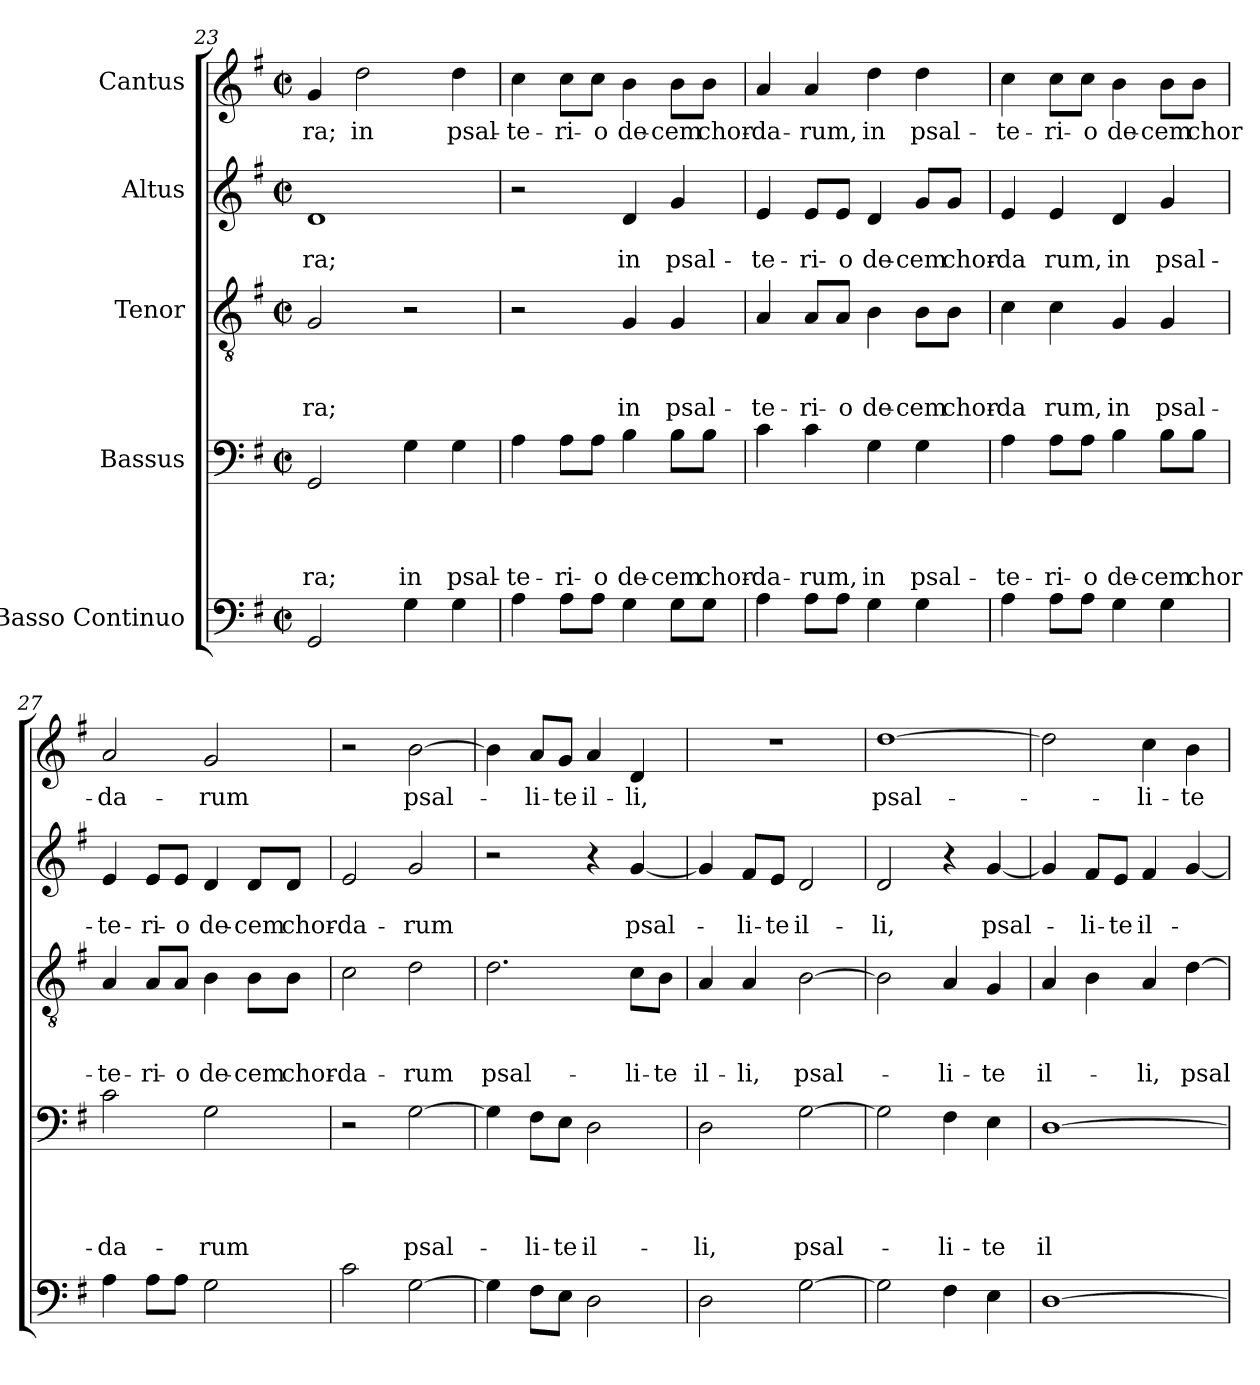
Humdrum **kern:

**kern	**kern	**text	**text	**text	**text	**kern	**text	**text	**text	**kern	**text	**text	**kern	**text
*part5	*part4	*part4	*part4	*part4	*part4	*part3	*part3	*part3	*part3	*part2	*part2	*part2	*part1	*part1
*staff5	*staff4	*staff4	*staff4	*staff4	*staff4	*staff3	*staff3	*staff3	*staff3	*staff2	*staff2	*staff2	*staff1	*staff1
*I"Basso Continuo	*I"Bassus	*	*	*	*	*I"Tenor	*	*	*	*I"Altus	*	*	*I"Cantus	*
*clefF4	*clefF4	*	*	*	*	*clefGv2	*	*	*	*clefG2	*	*	*clefG2	*
*ITrd7c12	*	*	*	*	*	*	*	*	*	*	*	*	*	*
*k[f#]	*k[f#]	*	*	*	*	*k[f#]	*	*	*	*k[f#]	*	*	*k[f#]	*
*G:	*G:	*	*	*	*	*G:	*	*	*	*G:	*	*	*G:	*
*M2/2	*M2/2	*	*	*	*	*M2/2	*	*	*	*M2/2	*	*	*M2/2	*
*met(c|)	*met(c|)	*	*	*	*	*met(c|)	*	*	*	*met(c|)	*	*	*met(c|)	*
=23	=23	=23	=23	=23	=23	=23	=23	=23	=23	=23	=23	=23	=23	=23
!	!	!	!	!	!LO:LY:b	!	!	!	!LO:LY:b	!	!	!LO:LY:b	!	!LO:LY:b
2GGG/	2GG/	.	.	.	-ra;	2G/	.	.	-ra;	1d	.	-ra;	4g/	-ra;
!	!	!	!	!	!	!	!	!	!	!	!	!	!	!LO:LY:b
.	.	.	.	.	.	.	.	.	.	.	.	.	2dd\	in
!	!	!	!	!	!LO:LY:b	!	!	!	!	!	!	!	!	!
4GG\	4G\	.	.	.	in	2r	.	.	.	.	.	.	.	.
!	!	!	!	!	!LO:LY:b	!	!	!	!	!	!	!	!	!LO:LY:b
4GG\	4G\	.	.	.	psal-	.	.	.	.	.	.	.	4dd\	psal-
=24	=24	=24	=24	=24	=24	=24	=24	=24	=24	=24	=24	=24	=24	=24
!	!	!	!	!	!LO:LY:b	!	!	!	!	!	!	!	!	!LO:LY:b
4AA\	4A\	.	.	.	-te-	2r	.	.	.	2r	.	.	4cc\	-te-
!	!	!	!	!	!LO:LY:b	!	!	!	!	!	!	!	!	!LO:LY:b
8AA\L	8A\L	.	.	.	-ri-	.	.	.	.	.	.	.	8cc\L	-ri-
!	!	!	!	!	!LO:LY:b	!	!	!	!	!	!	!	!	!LO:LY:b
8AA\J	8A\J	.	.	.	-o	.	.	.	.	.	.	.	8cc\J	-o
!	!	!	!	!	!LO:LY:b	!	!	!	!LO:LY:b	!	!	!LO:LY:b	!	!LO:LY:b
4GG\	4B\	.	.	.	de-	4G/	.	.	in	4d/	.	in	4b\	de-
!	!	!	!	!	!LO:LY:b	!	!	!	!LO:LY:b	!	!	!LO:LY:b	!	!LO:LY:b
8GG\L	8B\L	.	.	.	-cem	4G/	.	.	psal-	4g/	.	psal-	8b\L	-cem
!	!	!	!	!	!LO:LY:b	!	!	!	!	!	!	!	!	!LO:LY:b
8GG\J	8B\J	.	.	.	chor-	.	.	.	.	.	.	.	8b\J	chor-
=25	=25	=25	=25	=25	=25	=25	=25	=25	=25	=25	=25	=25	=25	=25
!	!	!	!	!	!LO:LY:b	!	!	!	!LO:LY:b	!	!	!LO:LY:b	!	!LO:LY:b
4AA\	4c\	.	.	.	-da-	4A/	.	.	-te-	4e/	.	-te-	4a/	-da-
!	!	!	!	!	!LO:LY:b	!	!	!	!LO:LY:b	!	!	!LO:LY:b	!	!LO:LY:b
8AA\L	4c\	.	.	.	-rum,	8A/L	.	.	-ri-	8e/L	.	-ri-	4a/	-rum,
!	!	!	!	!	!	!	!	!	!LO:LY:b	!	!	!LO:LY:b	!	!
8AA\J	.	.	.	.	.	8A/J	.	.	-o	8e/J	.	-o	.	.
!	!	!	!	!	!LO:LY:b	!	!	!	!LO:LY:b	!	!	!LO:LY:b	!	!LO:LY:b
4GG\	4G\	.	.	.	in	4B\	.	.	de-	4d/	.	de-	4dd\	in
!	!	!	!	!	!LO:LY:b	!	!	!	!LO:LY:b	!	!	!LO:LY:b	!	!LO:LY:b
4GG\	4G\	.	.	.	psal-	8B\L	.	.	-cem	8g/L	.	-cem	4dd\	psal-
!	!	!	!	!	!	!	!	!	!LO:LY:b	!	!	!LO:LY:b	!	!
.	.	.	.	.	.	8B\J	.	.	chor-	8g/J	.	chor-	.	.
=26	=26	=26	=26	=26	=26	=26	=26	=26	=26	=26	=26	=26	=26	=26
!	!	!	!	!	!LO:LY:b	!	!	!	!LO:LY:b	!	!	!LO:LY:b	!	!LO:LY:b
4AA\	4A\	.	.	.	-te-	4c\	.	.	-da	4e/	.	-da	4cc\	-te-
!	!	!	!	!	!LO:LY:b	!	!	!	!LO:LY:b	!	!	!LO:LY:b	!	!LO:LY:b
8AA\L	8A\L	.	.	.	-ri-	4c\	.	.	rum,	4e/	.	rum,	8cc\L	-ri-
!	!	!	!	!	!LO:LY:b	!	!	!	!	!	!	!	!	!LO:LY:b
8AA\J	8A\J	.	.	.	-o	.	.	.	.	.	.	.	8cc\J	-o
!	!	!	!	!	!LO:LY:b	!	!	!	!LO:LY:b	!	!	!LO:LY:b	!	!LO:LY:b
4GG\	4B\	.	.	.	de-	4G/	.	.	in	4d/	.	in	4b\	de-
!	!	!	!	!	!LO:LY:b	!	!	!	!LO:LY:b	!	!	!LO:LY:b	!	!LO:LY:b
4GG\	8B\L	.	.	.	-cem	4G/	.	.	psal-	4g/	.	psal-	8b\L	-cem
!	!	!	!	!	!LO:LY:b	!	!	!	!	!	!	!	!	!LO:LY:b
.	8B\J	.	.	.	chor-	.	.	.	.	.	.	.	8b\J	chor-
!!LO:PB:g=z
=27	=27	=27	=27	=27	=27	=27	=27	=27	=27	=27	=27	=27	=27	=27
!	!	!	!	!	!LO:LY:b	!	!	!	!LO:LY:b	!	!	!LO:LY:b	!	!LO:LY:b
4AA\	2c\	.	.	.	-da-	4A/	.	.	-te-	4e/	.	-te-	2a/	-da-
!	!	!	!	!	!	!	!	!	!LO:LY:b	!	!	!LO:LY:b	!	!
8AA\L	.	.	.	.	.	8A/L	.	.	-ri-	8e/L	.	-ri-	.	.
!	!	!	!	!	!	!	!	!	!LO:LY:b:rj	!	!	!LO:LY:b:rj	!	!
8AA\J	.	.	.	.	.	8A/J	.	.	-o	8e/J	.	-o	.	.
!	!	!	!	!	!LO:LY:b	!	!	!	!LO:LY:b	!	!	!LO:LY:b	!	!LO:LY:b
2GG\	2G\	.	.	.	-rum	4B\	.	.	de-	4d/	.	de-	2g/	-rum
!	!	!	!	!	!	!	!	!	!LO:LY:b	!	!	!LO:LY:b	!	!
.	.	.	.	.	.	8B\L	.	.	-cem	8d/L	.	-cem	.	.
!	!	!	!	!	!	!	!	!	!LO:LY:b	!	!	!LO:LY:b	!	!
.	.	.	.	.	.	8B\J	.	.	chor-	8d/J	.	chor-	.	.
=28	=28	=28	=28	=28	=28	=28	=28	=28	=28	=28	=28	=28	=28	=28
!	!	!	!	!	!	!	!	!	!LO:LY:b	!	!	!LO:LY:b	!	!
2C\	2r	.	.	.	.	2c\	.	.	-da-	2e/	.	-da-	2r	.
!	!	!	!	!	!LO:LY:b	!	!	!	!LO:LY:b	!	!	!LO:LY:b	!	!LO:LY:b
[>2GG\	[>2G\	.	.	.	psal-	2d\	.	.	-rum	2g/	.	-rum	[>2b\	psal-
=29	=29	=29	=29	=29	=29	=29	=29	=29	=29	=29	=29	=29	=29	=29
!	!	!	!	!	!	!	!	!	!LO:LY:b	!	!	!	!	!
4GG\]	4G\]	.	.	.	.	2.d\	.	.	psal-	2r	.	.	4b\]	.
!	!	!	!	!	!LO:LY:b	!	!	!	!	!	!	!	!	!LO:LY:b
8FF#\L	8F#\L	.	.	.	-li-	.	.	.	.	.	.	.	8a/L	-li-
!	!	!	!	!	!LO:LY:b:rj	!	!	!	!	!	!	!	!	!LO:LY:b:rj
8EE\J	8E\J	.	.	.	-te	.	.	.	.	.	.	.	8g/J	-te
!	!	!	!	!	!LO:LY:b	!	!	!	!	!	!	!	!	!LO:LY:b
2DD\	2D\	.	.	.	il-	.	.	.	.	4r	.	.	4a/	il-
!	!	!	!	!	!	!	!	!	!LO:LY:b	!	!	!LO:LY:b	!	!LO:LY:b
.	.	.	.	.	.	8c\L	.	.	-li-	[<4g/	.	psal-	4d/	-li,
!	!	!	!	!	!	!	!	!	!LO:LY:b:rj	!	!	!	!	!
.	.	.	.	.	.	8B\J	.	.	-te	.	.	.	.	.
=30	=30	=30	=30	=30	=30	=30	=30	=30	=30	=30	=30	=30	=30	=30
!	!	!	!	!	!LO:LY:b	!	!	!	!LO:LY:b	!	!	!	!	!
2DD\	2D\	.	.	.	-li,	4A/	.	.	il-	4g/]	.	.	1r	.
!	!	!	!	!	!	!	!	!	!LO:LY:b	!	!	!LO:LY:b	!	!
.	.	.	.	.	.	4A/	.	.	-li,	8f#/L	.	-li-	.	.
!	!	!	!	!	!	!	!	!	!	!	!	!LO:LY:b:rj	!	!
.	.	.	.	.	.	.	.	.	.	8e/J	.	-te	.	.
!	!	!	!	!	!LO:LY:b	!	!	!	!LO:LY:b	!	!	!LO:LY:b	!	!
[>2GG\	[>2G\	.	.	.	psal-	[>2B\	.	.	psal-	2d/	.	il-	.	.
=31	=31	=31	=31	=31	=31	=31	=31	=31	=31	=31	=31	=31	=31	=31
!	!	!	!	!	!	!	!	!	!	!	!	!LO:LY:b	!	!LO:LY:b
2GG\]	2G\]	.	.	.	.	2B\]	.	.	.	2d/	.	-li,	[>1dd	psal-
!	!	!	!	!	!LO:LY:b	!	!	!	!LO:LY:b	!	!	!	!	!
4FF#\	4F#\	.	.	.	-li-	4A/	.	.	-li-	4r	.	.	.	.
!	!	!	!	!	!LO:LY:b	!	!	!	!LO:LY:b	!	!	!LO:LY:b	!	!
4EE\	4E\	.	.	.	-te	4G/	.	.	-te	[<4g/	.	psal-	.	.
=32	=32	=32	=32	=32	=32	=32	=32	=32	=32	=32	=32	=32	=32	=32
!	!	!	!	!	!LO:LY:b:rj	!	!	!	!LO:LY:b	!	!	!	!	!
[<1DD	[<1D	.	.	.	il-	4A/	.	.	il-	4g/]	.	.	2dd\]	.
!	!	!	!	!	!	!	!	!	!	!	!	!LO:LY:b	!	!
.	.	.	.	.	.	4B\	.	.	.	8f#/L	.	-li-	.	.
!	!	!	!	!	!	!	!	!	!	!	!	!LO:LY:b:rj	!	!
.	.	.	.	.	.	.	.	.	.	8e/J	.	-te	.	.
!	!	!	!	!	!	!	!	!	!LO:LY:b	!	!	!LO:LY:b	!	!LO:LY:b
.	.	.	.	.	.	4A/	.	.	-li,	4f#/	.	il-	4cc\	-li-
!	!	!	!	!	!	!	!	!	!LO:LY:b	!	!	!	!	!LO:LY:b
.	.	.	.	.	.	[<4d\	.	.	psal-	[<4g/	.	.	4b\	-te
=	=	=	=	=	=	=	=	=	=	=	=	=	=	=
*-	*-	*-	*-	*-	*-	*-	*-	*-	*-	*-	*-	*-	*-	*-
